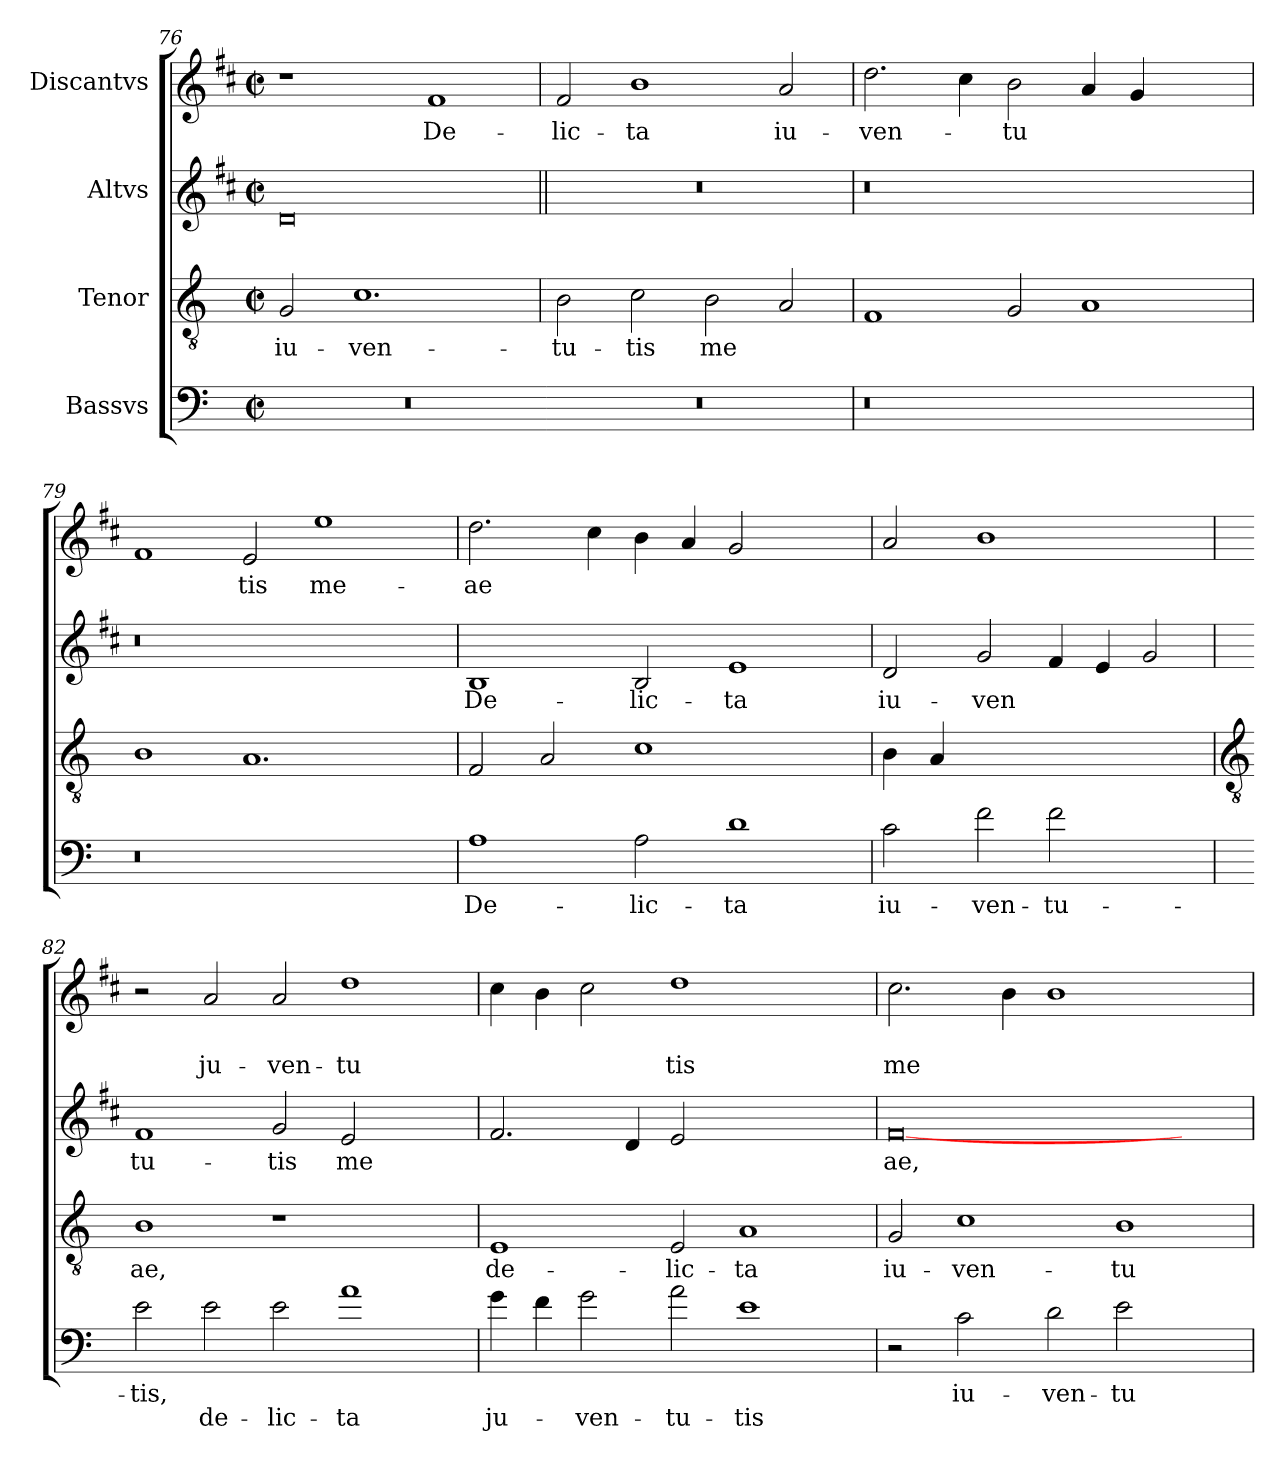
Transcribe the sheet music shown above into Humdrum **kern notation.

**kern	**text	**text	**kern	**text	**kern	**text	**kern	**text	**text
*part4	*part4	*part4	*part3	*part3	*part2	*part2	*part1	*part1	*part1
*staff4	*staff4	*staff4	*staff3	*staff3	*staff2	*staff2	*staff1	*staff1	*staff1
*I"Bassvs	*	*	*I"Tenor	*	*I"Altvs	*	*I"Discantvs	*	*
*clefF4	*	*	*clefGv2	*	*clefG2	*	*clefG2	*	*
*ITrd8c14	*	*	*	*	*ITrd1c2	*	*ITrd1c2	*	*
*k[]	*	*	*k[]	*	*k[]	*	*k[]	*	*
*C:	*	*	*C:	*	*C:	*	*C:	*	*
*M4/2	*	*	*M4/2	*	*M4/2	*	*M4/2	*	*
*met(c|)	*	*	*met(c|)	*	*met(c|)	*	*met(c|)	*	*
=76	=76	=76	=76	=76	=76	=76	=76	=76	=76
!	!	!	!	!LO:LY:b	!	!	!	!	!
0r	.	.	2G	iu-	0c	.	1r	.	.
!	!	!	!	!LO:LY:b	!	!	!	!	!
.	.	.	1.c	-ven-	.	.	.	.	.
!	!	!	!	!	!	!	!	!LO:LY:b	!
.	.	.	.	.	.	.	1e	De-	.
!!LO:LB:g=z
=77	=77	=77	=77	=77	=77||	=77	=77	=77	=77
!	!	!	!	!LO:LY:b	!	!	!	!LO:LY:b	!
0r	.	.	2B	-tu-	0r	.	2e	-lic-	.
!	!	!	!	!LO:LY:b	!	!	!	!LO:LY:b	!
.	.	.	2c	-tis	.	.	1a	-ta	.
!	!	!	!	!LO:LY:b	!	!	!	!	!
.	.	.	2B	me	.	.	.	.	.
!	!	!	!	!	!	!	!	!LO:LY:b	!
.	.	.	2A	.	.	.	2g	iu-	.
=78	=78	=78	=78	=78	=78	=78	=78	=78	=78
!	!	!	!	!	!	!	!	!LO:LY:b	!
0r	.	.	1F	.	0r	.	2.cc	-ven-	.
.	.	.	.	.	.	.	4b	.	.
!	!	!	!	!	!	!	!	!LO:LY:b	!
.	.	.	2G	.	.	.	2a	-tu	.
.	.	.	1A	.	.	.	4g	.	.
.	.	.	.	.	.	.	4f	.	.
2ryy	.	.	.	.	2ryy	.	2ryy	.	.
=79	=79	=79	=79	=79	=79	=79	=79	=79	=79
0r	.	.	1B	.	0r	.	1e	.	.
!	!	!	!	!	!	!	!	!LO:LY:b	!
.	.	.	1.A	.	.	.	2d	tis	.
!	!	!	!	!	!	!	!	!LO:LY:b	!
.	.	.	.	.	.	.	1dd	me-	.
2ryy	.	.	.	.	2ryy	.	.	.	.
=80	=80	=80	=80	=80	=80	=80	=80	=80	=80
!	!LO:LY:b	!	!	!	!	!LO:LY:b	!	!LO:LY:b	!
1AA	De-	.	2F	.	1A	De-	2.cc	-ae	.
.	.	.	2A	.	.	.	.	.	.
.	.	.	.	.	.	.	4b	.	.
!	!LO:LY:b	!	!	!	!	!LO:LY:b	!	!	!
2AA	-lic-	.	1c	.	2A	-lic-	4a	.	.
.	.	.	.	.	.	.	4g	.	.
!	!LO:LY:b	!	!	!	!	!LO:LY:b	!	!	!
1D	-ta	.	.	.	1d	-ta	2f	.	.
.	.	.	2ryy	.	.	.	2ryy	.	.
=81	=81	=81	=81	=81	=81	=81	=81	=81	=81
!	!LO:LY:b	!	!	!	!	!LO:LY:b	!	!	!
2C	iu-	.	4B	.	2c	iu-	2g	.	.
.	.	.	4A	.	.	.	.	.	.
!	!LO:LY:b	!	!	!	!	!LO:LY:b	!	!	!
2F	-ven-	.	1.ryy	.	2f	-ven	1a	.	.
!	!LO:LY:b	!	!	!	!	!	!	!	!
2F	-tu-	.	.	.	4e	.	.	.	.
.	.	.	.	.	4d	.	.	.	.
2ryy	.	.	.	.	2f	.	2ryy	.	.
!!LO:LB:g=z
=82	=82	=82	=82	=82	=82	=82	=82	=82	=82
*	*	*	*clefGv2	*	*	*	*	*	*
!	!LO:LY:b	!	!	!LO:LY:b	!	!LO:LY:b	!	!	!
2E	-tis,	.	1B	ae,	1e	tu-	2r	.	.
!	!	!LO:LY:b	!	!	!	!	!	!	!LO:LY:b
2E	.	de-	.	.	.	.	2g	.	ju-
!	!	!LO:LY:b	!	!	!	!LO:LY:b	!	!	!LO:LY:b
2E	.	-lic-	1r	.	2f	-tis	2g	.	-ven-
!	!	!LO:LY:b	!	!	!	!LO:LY:b	!	!	!LO:LY:b
1A	.	-ta	.	.	2d	me	1cc	.	-tu
.	.	.	2ryy	.	2ryy	.	.	.	.
=83	=83	=83	=83	=83	=83	=83	=83	=83	=83
!	!	!LO:LY:b	!	!LO:LY:b	!	!	!	!	!
4G	.	ju-	1E	de-	2.e	.	4b	.	.
4F	.	.	.	.	.	.	4a	.	.
!	!	!LO:LY:b	!	!	!	!	!	!	!
2G	.	-ven-	.	.	.	.	2b	.	.
.	.	.	.	.	4c	.	.	.	.
!	!	!LO:LY:b	!	!LO:LY:b	!	!	!	!	!LO:LY:b
2A	.	-tu-	2E	-lic-	2d	.	1cc	.	tis
!	!	!LO:LY:b	!	!LO:LY:b	!	!	!	!	!
1E	.	-tis	1A	-ta	1ryy	.	.	.	.
.	.	.	.	.	.	.	2ryy	.	.
!!LO:LB:g=z
=84	=84	=84	=84	=84	=84	=84	=84	=84	=84
!	!	!	!	!LO:LY:b	!	!LO:LY:b	!	!	!LO:LY:b
2r	.	.	2G	iu-	[0e	ae,	2.b	.	me
!	!LO:LY:b	!	!	!LO:LY:b	!	!	!	!	!
2C	iu-	.	1c	-ven-	.	.	.	.	.
.	.	.	.	.	.	.	4a	.	.
!	!LO:LY:b	!	!	!	!	!	!	!	!
2D	-ven-	.	.	.	.	.	1a	.	.
!	!LO:LY:b	!	!	!LO:LY:b	!	!	!	!	!
2E	-tu-	.	1B	-tu-	.	.	.	.	.
2ryy	.	.	.	.	2ryy	.	2ryy	.	.
=	=	=	=	=	=	=	=	=	=
*-	*-	*-	*-	*-	*-	*-	*-	*-	*-
